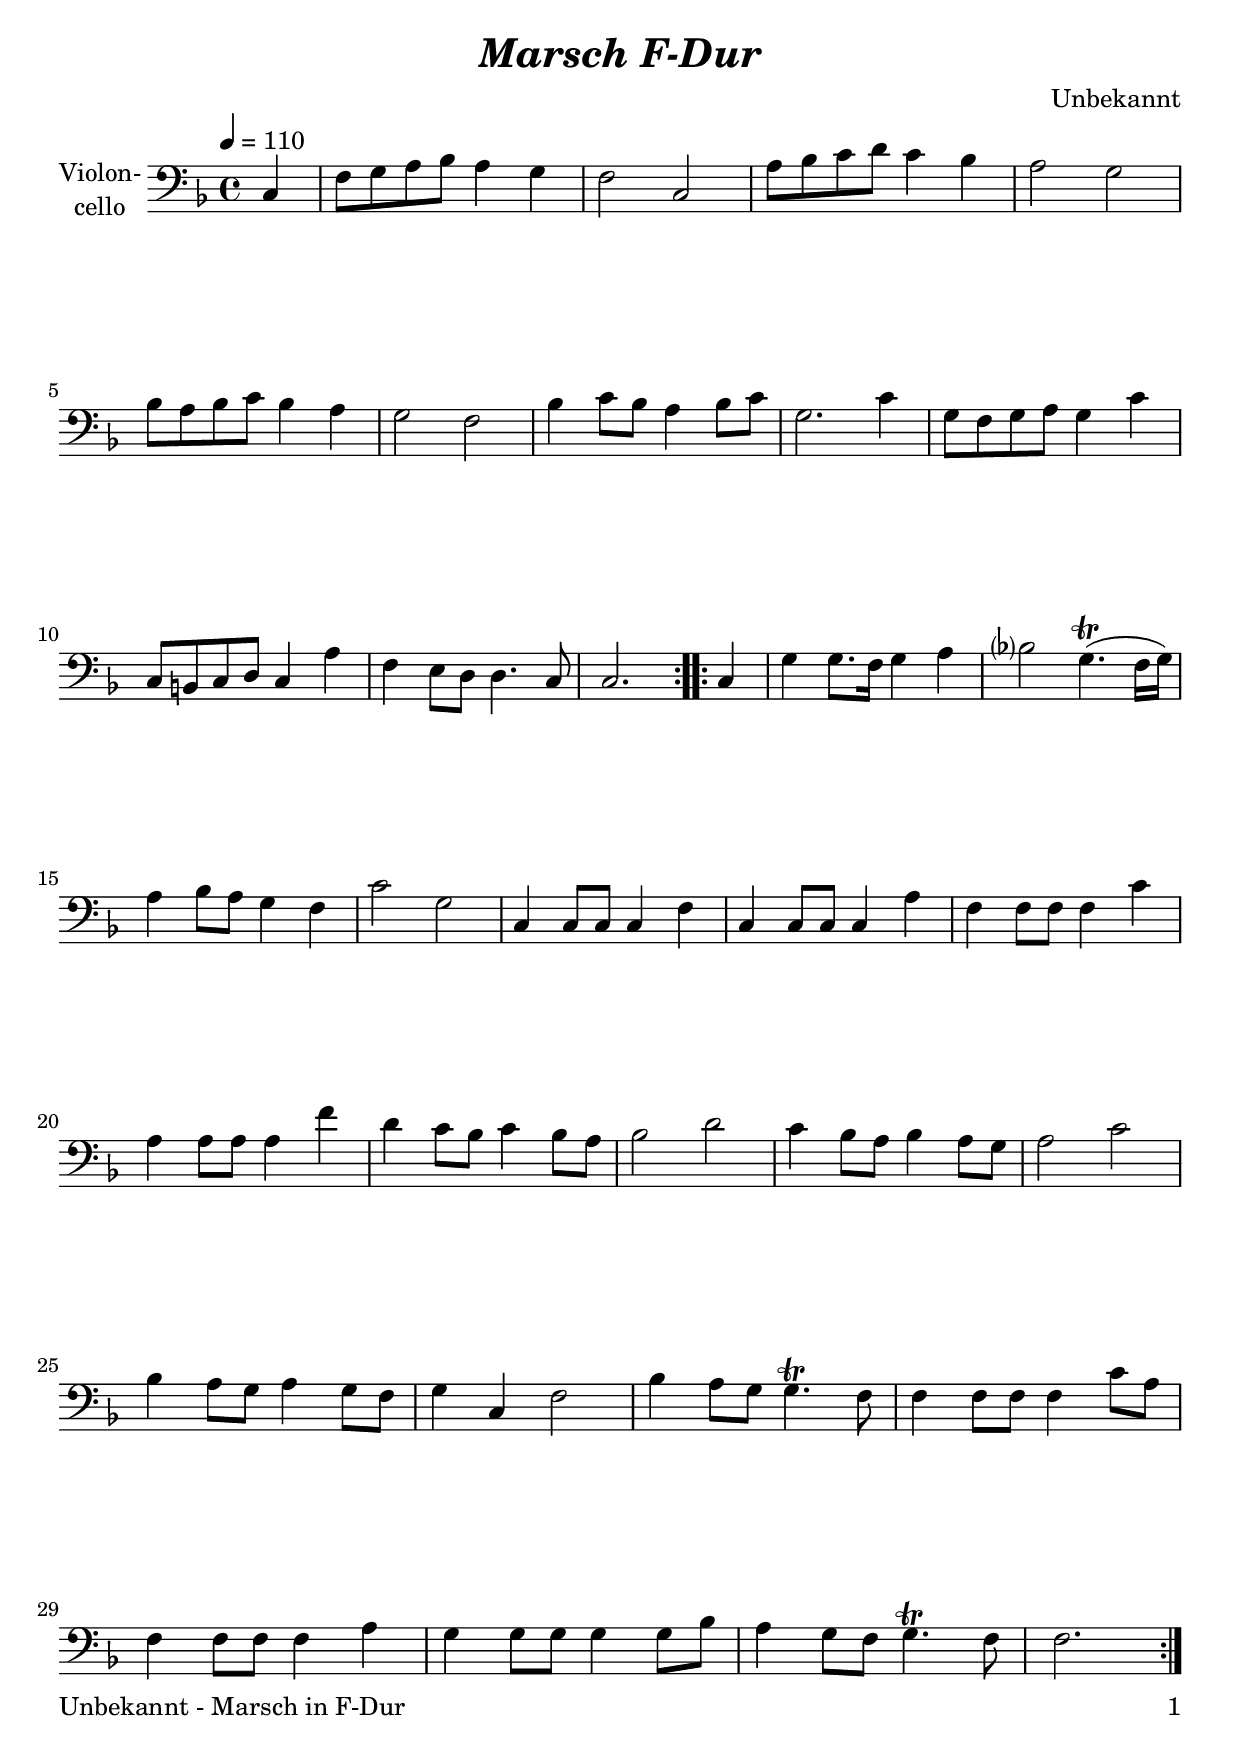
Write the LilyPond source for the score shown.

\version "2.24.1"
\include "deutsch.ly"

#(set-global-staff-size 22)

\header {
  title     = \markup \bold \italic "Marsch F-Dur"
  composer  = "Unbekannt"
%  arranger  = ""
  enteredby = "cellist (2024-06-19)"
%  piece     = ""
}

voiceconsts = {
  \key f \major
  \time 4/4
  \clef "bass"
%  \numericTimeSignature
  \compressEmptyMeasures
  % Set default beaming for all staves
%  \set Timing.beamExceptions = #'()
%  \set Timing.baseMoment     = #(ly:make-moment 1 4)
%  \set Timing.beatStructure  = #'(1 1 1)
  \tempo 4=110
}

mist = "string ensemble 1"
mivl = "violin"
miba = "cello"
mipz = "pizzicato strings"

va = \relative c {
  \voiceconsts

  \repeat volta 2 {
    \partial 4 c4
    f8 g a b a4 g
    f2 c
    a'8 b c d c4 b
    a2 g
    b8 a b c b4 a
    g2 f
    b4 c8 b a4 b8 c
    g2. c4

    g8 f g a g4 c
    c,8 h c d c4 a'
    f e8 d d4. c8
    c2.
  }

  \repeat volta 2 {
    c4
    g' g8. f16 g4 a
    b?2 g4.(\trill f16 g)
    a4 b8 a g4 f

    c'2 g
    c,4 c8 c c4 f
    c c8 c c4 a'
    f f8 f f4 c'
    a a8 a a4 f'
    d c8 b c4 b8 a
    b2 d
    c4 b8 a b4 a8 g

    a2 c
    b4 a8 g a4 g8 f
    g4 c, f2
    b4 a8 g g4.\trill f8
    f4 f8 f f4 c'8 a
    f4 f8 f f4 a
    g g8 g g4 g8 b

    a4 g8 f g4.\trill f8
    \partial 2. f2.
  }
}


music = \new StaffGroup <<
      \new Staff {
	\set Staff.midiInstrument = \miba
	\set Staff.instrumentName = \markup \center-column { "Violon-" "cello" }
	\transpose c c { \va }
      }
>>

\book {
   \paper {
    print-page-number = ##t
    print-first-page-number = ##t
    ragged-last-bottom = ##f
    oddHeaderMarkup = \markup \null
    evenHeaderMarkup = \markup \null
    oddFooterMarkup = \markup {
      \fill-line {
        \if \should-print-page-number
        "Unbekannt - Marsch in F-Dur" \fromproperty #'page:page-number-string
      }
    }
    evenFooterMarkup = \oddFooterMarkup
  } \score {
    \music
    \layout {}
  }

  \score {
    \unfoldRepeats \music

    \midi {
      \context {
        \Score
      }
    }
  }
}